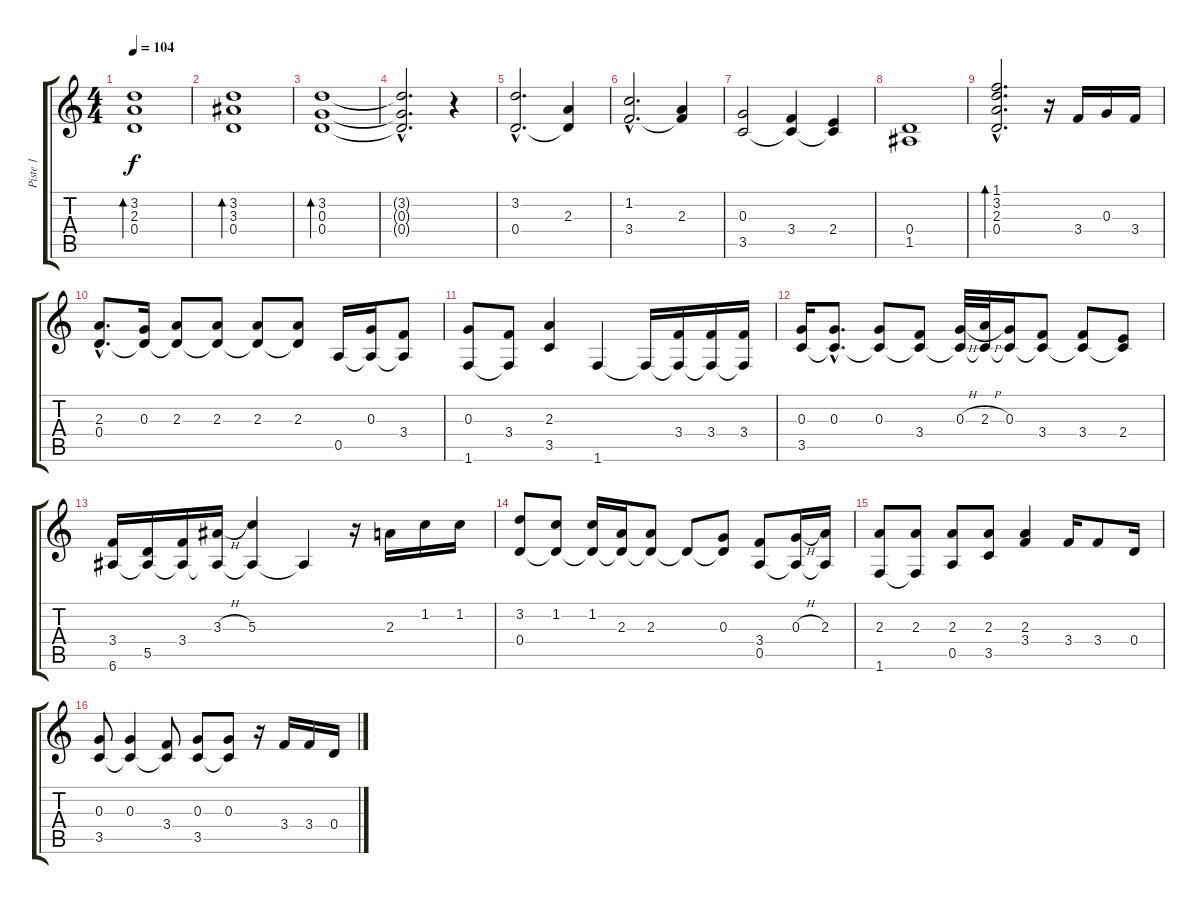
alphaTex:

\track ("Piste 1" "Piste 1") {instrument acousticguitarsteel}
\staff {score tabs}
\tuning (E4 B3 G3 D3 A2 E2) {hide}
\ts (4 4)
\tempo 104
\clef g2
\ks c
(3.2 2.3 0.4).1{bd 480 dy f instrument acousticguitarsteel} |
(3.2 3.3 0.4).1{bd 480} |
(3.2 0.3 0.4).1{bd 480} |
(3.2{hac t} 0.3{hac t} 0.4{hac t}).2{d} r.4 |
(3.2{hac} 0.4{hac}).2{d} (2.3 0.4{t}).4 |
(1.2{hac} 3.4{hac}).2{d} (2.3 3.4{t}).4 |
(0.3 3.5).2 (3.4 3.5{t}).4 (2.4 3.5{t}).4 |
(0.4 1.5).1 |
(1.1{hac} 3.2{hac} 2.3{hac} 0.4{hac}).2{d bd 480} r.16 3.4.16 0.3.16 3.4.16 |
(2.3{hac} 0.4{hac}).8{d} (0.3 0.4{t}).16 (2.3 0.4{t}).8 (2.3 0.4{t}).8 (2.3 0.4{t}).8 (2.3 0.4{t}).8 0.5.16 (0.3 0.5{t}).16 (3.4 0.5{t}).8 |
(0.3 1.6).8 (3.4 1.6{t}).8 (2.3 3.5).4 1.6.4 1.6{t}.16 (3.4 1.6{t}).16 (3.4 1.6{t}).16 (3.4 1.6{t}).16 |
(0.3 3.5).16 (0.3{hac} 3.5{hac t}).8{d} (0.3 3.5{t}).8 (3.4 3.5{t}).8 (0.3{h} 3.5{t}).32 (2.3{h} 3.5{t}).32 (0.3 3.5{t}).16 (3.4 3.5{t}).8 (3.4 3.5{t}).8 (2.4 3.5{t}).8 |
(3.4 6.6).16 (5.5 6.6{t}).16 (3.4 6.6{t}).16 (3.3{h} 6.6{t}).16 (5.3 6.6{t}).4 6.6{t}.4 r.16 2.3.16 1.2.16 1.2.16 |
(3.2 0.4).8 (1.2 0.4{t}).8 (1.2 0.4{t}).16 (2.3 0.4{t}).16 (2.3 0.4{t}).8 0.4{t}.8 (0.3 0.4{t}).8 (3.4 0.5).8 (0.3{h} 0.5{t}).16 (2.3 0.5{t}).16 |
(2.3 1.6).8 (2.3 1.6{t}).8 (2.3 0.5).8 (2.3 3.5).8 (2.3 3.4).4 3.4.16 3.4.8 0.4.16 |
(0.3 3.5).8 (0.3 3.5{t}).4 (3.4 3.5{t}).8 (0.3 3.5).8 (0.3 3.5{t}).8 r.16 3.4.16 3.4.16 0.4.16
